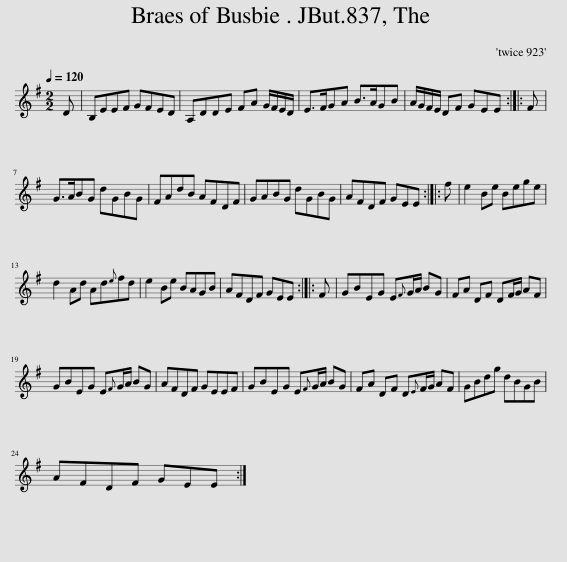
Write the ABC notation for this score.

X:1
L:1/8
Q:1/4=120
M:2/2
I:linebreak $
K:G
V:1 treble
V:1
 D | B,EEF GFED | A,DDE FA G/F/E/D/ | E>FGA B>AGB | A/G/F/E/ DF GEE :: %5
 F |$ G>ABG dGBG | FAdB AFDF | GABG dGBG | AFDF GEE :: %10
 f | e2 Be Bege |$ d2 Ad Ad{e}fd | e2 Be BAGB | AFDF GEE :: %15
 F | GBEG E{F}G/A/ BG | FA DF DF/G/ AF |$ GBEG E{F}G/A/ BG | AFDF GEEF | %20
 GBEG E{F}G/A/ BG | FA DF D{E}F/G/ AF | GBdg dBGB |$ AFDF GEE :| %24
